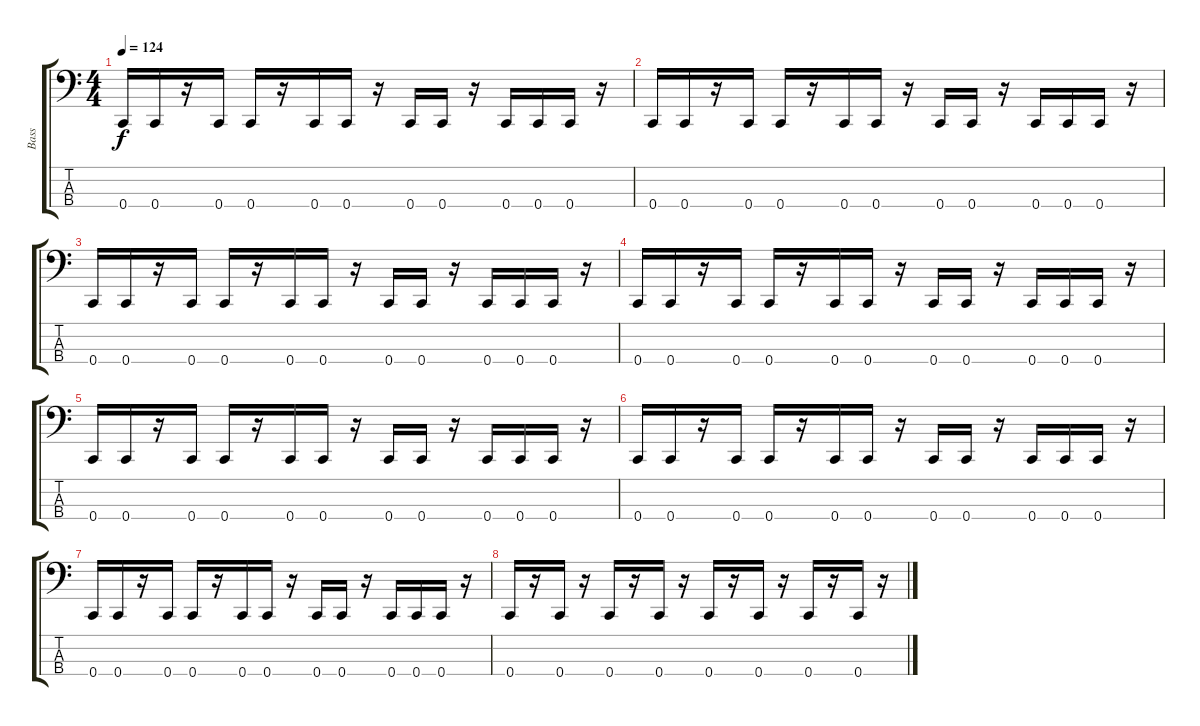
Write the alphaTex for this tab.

\track ("Bass" "Bass") {instrument electricbassfinger}
\staff {score tabs}
\tuning (F2 C2 G1 C1) {hide}
\ts (4 4)
\tempo 124
\clef f4
\ks c
0.4.16{dy f} 0.4.16 r.16 0.4.16 0.4.16 r.16 0.4.16 0.4.16 r.16 0.4.16 0.4.16 r.16 0.4.16 0.4.16 0.4.16 r.16 |
0.4.16 0.4.16 r.16 0.4.16 0.4.16 r.16 0.4.16 0.4.16 r.16 0.4.16 0.4.16 r.16 0.4.16 0.4.16 0.4.16 r.16 |
0.4.16 0.4.16 r.16 0.4.16 0.4.16 r.16 0.4.16 0.4.16 r.16 0.4.16 0.4.16 r.16 0.4.16 0.4.16 0.4.16 r.16 |
0.4.16 0.4.16 r.16 0.4.16 0.4.16 r.16 0.4.16 0.4.16 r.16 0.4.16 0.4.16 r.16 0.4.16 0.4.16 0.4.16 r.16 |
0.4.16 0.4.16 r.16 0.4.16 0.4.16 r.16 0.4.16 0.4.16 r.16 0.4.16 0.4.16 r.16 0.4.16 0.4.16 0.4.16 r.16 |
0.4.16 0.4.16 r.16 0.4.16 0.4.16 r.16 0.4.16 0.4.16 r.16 0.4.16 0.4.16 r.16 0.4.16 0.4.16 0.4.16 r.16 |
0.4.16 0.4.16 r.16 0.4.16 0.4.16 r.16 0.4.16 0.4.16 r.16 0.4.16 0.4.16 r.16 0.4.16 0.4.16 0.4.16 r.16 |
0.4.16 r.16 0.4.16 r.16 0.4.16 r.16 0.4.16 r.16 0.4.16 r.16 0.4.16 r.16 0.4.16 r.16 0.4.16 r.16
